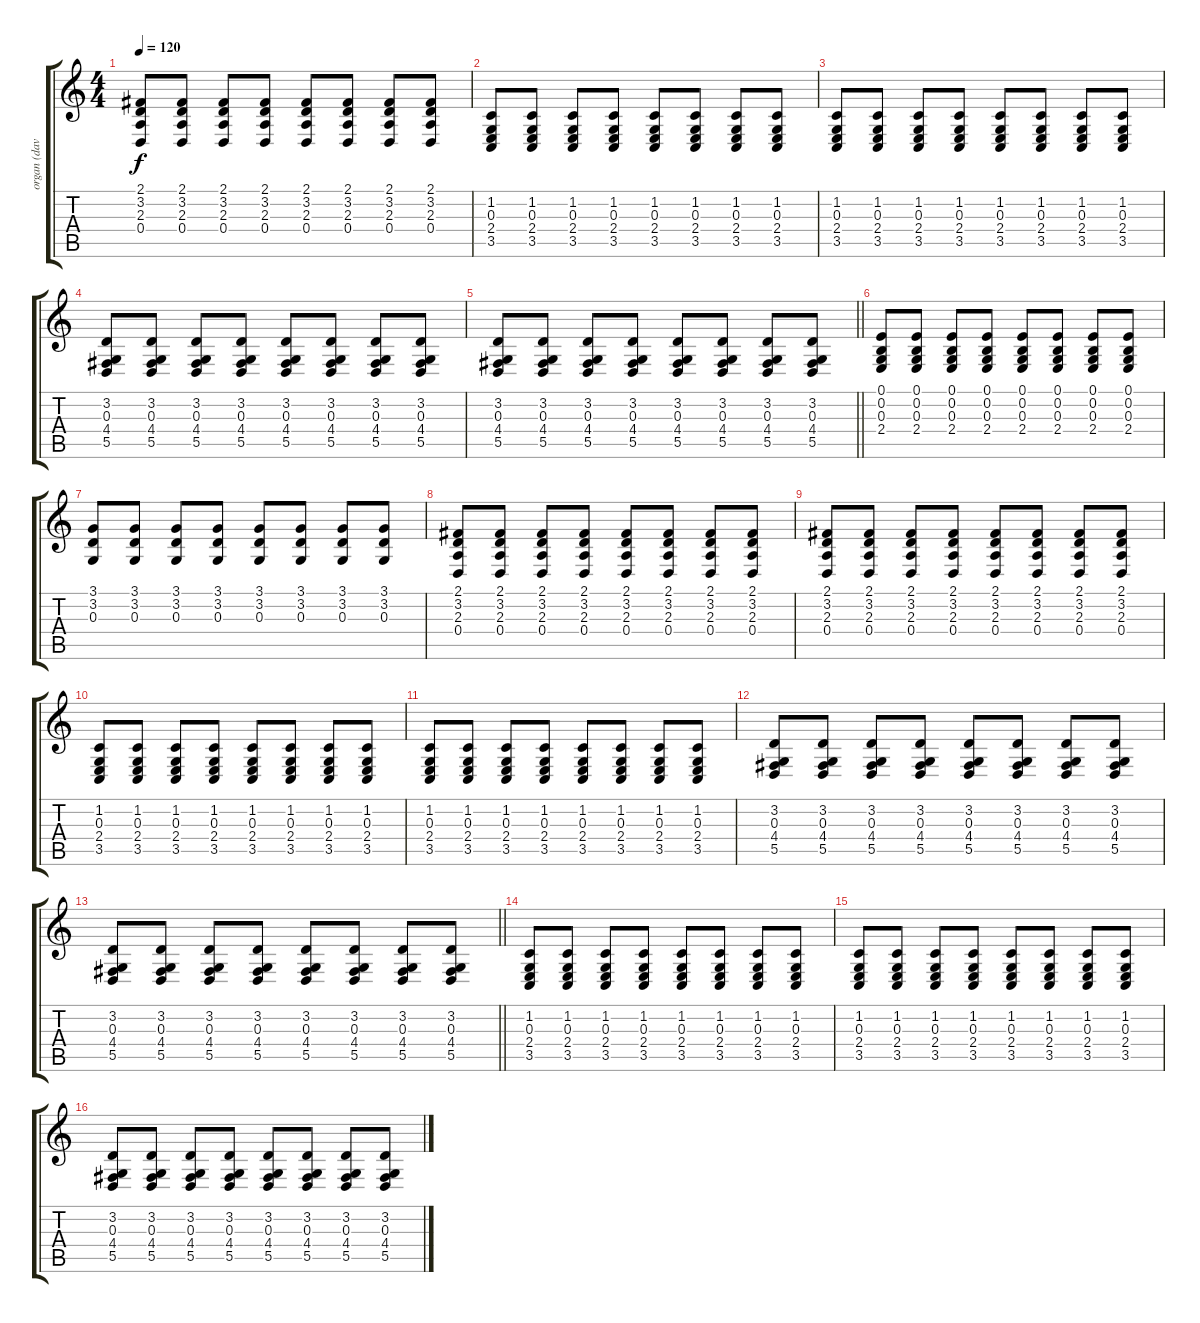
\track ("organ (david)" "organ (dav") {instrument churchorgan}
\staff {score tabs}
\tuning (E4 B3 G3 D3 A2 E2) {hide}
\ts (4 4)
\tempo 120
\clef g2
\ks c
(2.1 3.2 2.3 0.4).8{dy f} (2.1 3.2 2.3 0.4).8 (2.1 3.2 2.3 0.4).8 (2.1 3.2 2.3 0.4).8 (2.1 3.2 2.3 0.4).8 (2.1 3.2 2.3 0.4).8 (2.1 3.2 2.3 0.4).8 (2.1 3.2 2.3 0.4).8 |
(1.2 0.3 2.4 3.5).8 (1.2 0.3 2.4 3.5).8 (1.2 0.3 2.4 3.5).8 (1.2 0.3 2.4 3.5).8 (1.2 0.3 2.4 3.5).8 (1.2 0.3 2.4 3.5).8 (1.2 0.3 2.4 3.5).8 (1.2 0.3 2.4 3.5).8 |
(1.2 0.3 2.4 3.5).8 (1.2 0.3 2.4 3.5).8 (1.2 0.3 2.4 3.5).8 (1.2 0.3 2.4 3.5).8 (1.2 0.3 2.4 3.5).8 (1.2 0.3 2.4 3.5).8 (1.2 0.3 2.4 3.5).8 (1.2 0.3 2.4 3.5).8 |
(3.2 0.3 4.4 5.5).8 (3.2 0.3 4.4 5.5).8 (3.2 0.3 4.4 5.5).8 (3.2 0.3 4.4 5.5).8 (3.2 0.3 4.4 5.5).8 (3.2 0.3 4.4 5.5).8 (3.2 0.3 4.4 5.5).8 (3.2 0.3 4.4 5.5).8 |
\barLineRight lightlight
(3.2 0.3 4.4 5.5).8 (3.2 0.3 4.4 5.5).8 (3.2 0.3 4.4 5.5).8 (3.2 0.3 4.4 5.5).8 (3.2 0.3 4.4 5.5).8 (3.2 0.3 4.4 5.5).8 (3.2 0.3 4.4 5.5).8 (3.2 0.3 4.4 5.5).8 |
(0.1 0.2 0.3 2.4).8 (0.1 0.2 0.3 2.4).8 (0.1 0.2 0.3 2.4).8 (0.1 0.2 0.3 2.4).8 (0.1 0.2 0.3 2.4).8 (0.1 0.2 0.3 2.4).8 (0.1 0.2 0.3 2.4).8 (0.1 0.2 0.3 2.4).8 |
(3.1 3.2 0.3).8 (3.1 3.2 0.3).8 (3.1 3.2 0.3).8 (3.1 3.2 0.3).8 (3.1 3.2 0.3).8 (3.1 3.2 0.3).8 (3.1 3.2 0.3).8 (3.1 3.2 0.3).8 |
(2.1 3.2 2.3 0.4).8 (2.1 3.2 2.3 0.4).8 (2.1 3.2 2.3 0.4).8 (2.1 3.2 2.3 0.4).8 (2.1 3.2 2.3 0.4).8 (2.1 3.2 2.3 0.4).8 (2.1 3.2 2.3 0.4).8 (2.1 3.2 2.3 0.4).8 |
(2.1 3.2 2.3 0.4).8 (2.1 3.2 2.3 0.4).8 (2.1 3.2 2.3 0.4).8 (2.1 3.2 2.3 0.4).8 (2.1 3.2 2.3 0.4).8 (2.1 3.2 2.3 0.4).8 (2.1 3.2 2.3 0.4).8 (2.1 3.2 2.3 0.4).8 |
(1.2 0.3 2.4 3.5).8 (1.2 0.3 2.4 3.5).8 (1.2 0.3 2.4 3.5).8 (1.2 0.3 2.4 3.5).8 (1.2 0.3 2.4 3.5).8 (1.2 0.3 2.4 3.5).8 (1.2 0.3 2.4 3.5).8 (1.2 0.3 2.4 3.5).8 |
(1.2 0.3 2.4 3.5).8 (1.2 0.3 2.4 3.5).8 (1.2 0.3 2.4 3.5).8 (1.2 0.3 2.4 3.5).8 (1.2 0.3 2.4 3.5).8 (1.2 0.3 2.4 3.5).8 (1.2 0.3 2.4 3.5).8 (1.2 0.3 2.4 3.5).8 |
(3.2 0.3 4.4 5.5).8 (3.2 0.3 4.4 5.5).8 (3.2 0.3 4.4 5.5).8 (3.2 0.3 4.4 5.5).8 (3.2 0.3 4.4 5.5).8 (3.2 0.3 4.4 5.5).8 (3.2 0.3 4.4 5.5).8 (3.2 0.3 4.4 5.5).8 |
\barLineRight lightlight
(3.2 0.3 4.4 5.5).8 (3.2 0.3 4.4 5.5).8 (3.2 0.3 4.4 5.5).8 (3.2 0.3 4.4 5.5).8 (3.2 0.3 4.4 5.5).8 (3.2 0.3 4.4 5.5).8 (3.2 0.3 4.4 5.5).8 (3.2 0.3 4.4 5.5).8 |
(1.2 0.3 2.4 3.5).8 (1.2 0.3 2.4 3.5).8 (1.2 0.3 2.4 3.5).8 (1.2 0.3 2.4 3.5).8 (1.2 0.3 2.4 3.5).8 (1.2 0.3 2.4 3.5).8 (1.2 0.3 2.4 3.5).8 (1.2 0.3 2.4 3.5).8 |
(1.2 0.3 2.4 3.5).8 (1.2 0.3 2.4 3.5).8 (1.2 0.3 2.4 3.5).8 (1.2 0.3 2.4 3.5).8 (1.2 0.3 2.4 3.5).8 (1.2 0.3 2.4 3.5).8 (1.2 0.3 2.4 3.5).8 (1.2 0.3 2.4 3.5).8 |
(3.2 0.3 4.4 5.5).8 (3.2 0.3 4.4 5.5).8 (3.2 0.3 4.4 5.5).8 (3.2 0.3 4.4 5.5).8 (3.2 0.3 4.4 5.5).8 (3.2 0.3 4.4 5.5).8 (3.2 0.3 4.4 5.5).8 (3.2 0.3 4.4 5.5).8
